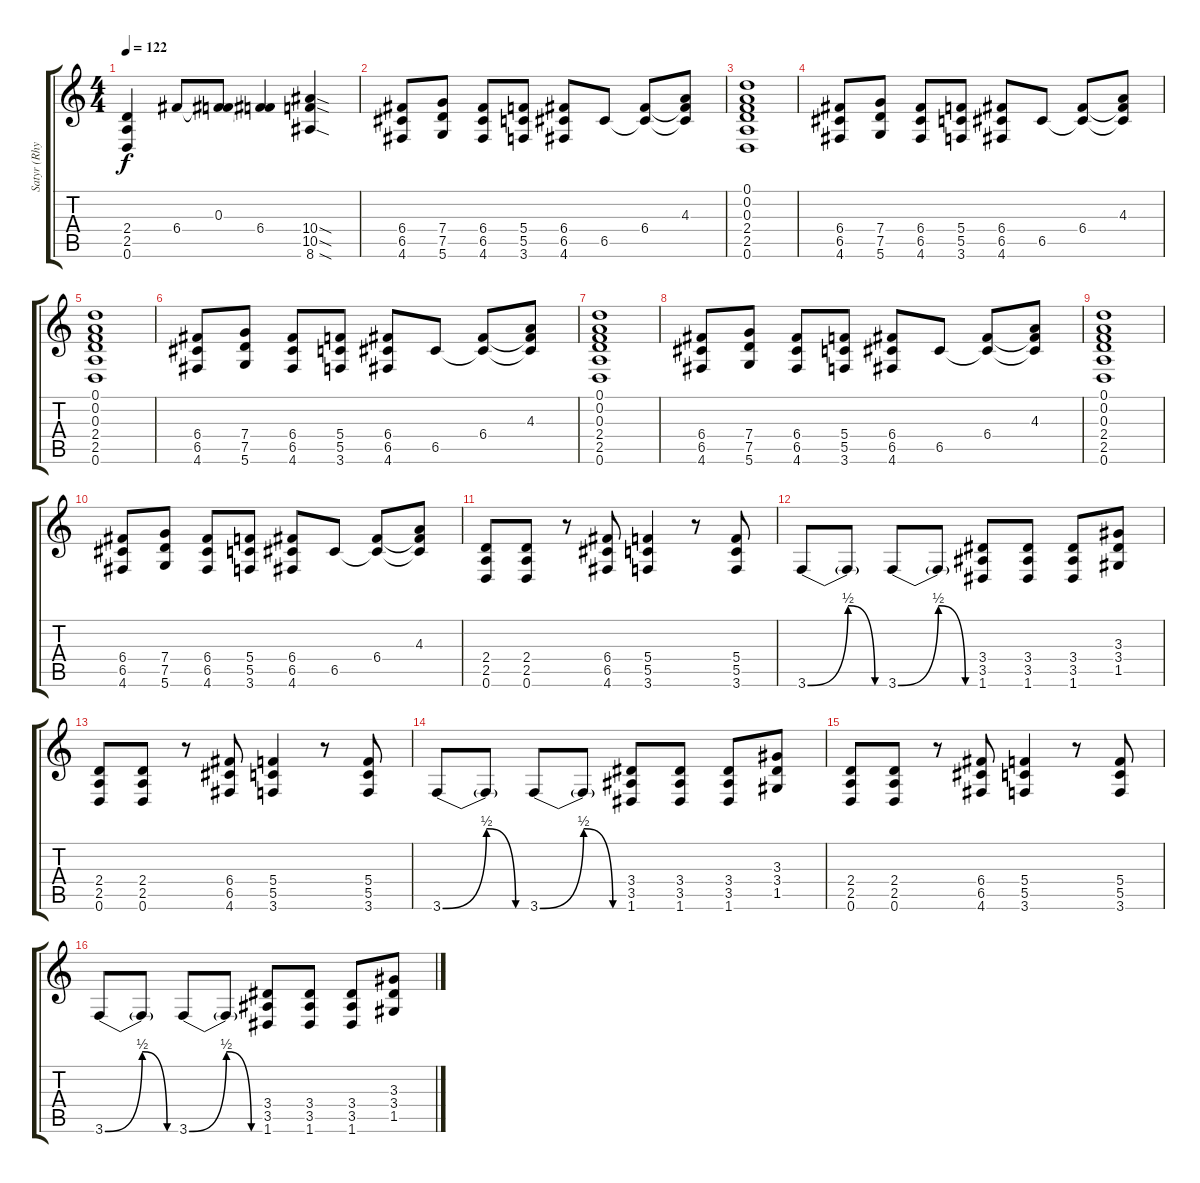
\track ("Satyr (Rhythm Guitar)" "Satyr (Rhy") {instrument distortionguitar}
\staff {score tabs}
\tuning (D4 A3 F3 C3 G2 D2) {hide}
\ts (4 4)
\tempo 122
\clef g2
\ks c
(2.4 2.5 0.6).4{dy f} 6.4.8 (0.3 6.4{t}).8 (0.3{t} 6.4).4 (10.4{sod} 10.5{sod} 8.6{sod}).4 |
(6.4 6.5 4.6).8 (7.4 7.5 5.6).8 (6.4 6.5 4.6).8 (5.4 5.5 3.6).8 (6.4 6.5 4.6).8 6.5.8 (6.4 6.5{t}).8 (4.3 6.4{t} 6.5{t}).8 |
(0.1 0.2 0.3 2.4 2.5 0.6).1 |
(6.4 6.5 4.6).8 (7.4 7.5 5.6).8 (6.4 6.5 4.6).8 (5.4 5.5 3.6).8 (6.4 6.5 4.6).8 6.5.8 (6.4 6.5{t}).8 (4.3 6.4{t} 6.5{t}).8 |
(0.1 0.2 0.3 2.4 2.5 0.6).1 |
(6.4 6.5 4.6).8 (7.4 7.5 5.6).8 (6.4 6.5 4.6).8 (5.4 5.5 3.6).8 (6.4 6.5 4.6).8 6.5.8 (6.4 6.5{t}).8 (4.3 6.4{t} 6.5{t}).8 |
(0.1 0.2 0.3 2.4 2.5 0.6).1 |
(6.4 6.5 4.6).8 (7.4 7.5 5.6).8 (6.4 6.5 4.6).8 (5.4 5.5 3.6).8 (6.4 6.5 4.6).8 6.5.8 (6.4 6.5{t}).8 (4.3 6.4{t} 6.5{t}).8 |
(0.1 0.2 0.3 2.4 2.5 0.6).1 |
(6.4 6.5 4.6).8 (7.4 7.5 5.6).8 (6.4 6.5 4.6).8 (5.4 5.5 3.6).8 (6.4 6.5 4.6).8 6.5.8 (6.4 6.5{t}).8 (4.3 6.4{t} 6.5{t}).8 |
(2.4 2.5 0.6).8 (2.4 2.5 0.6).8 r.8 (6.4 6.5 4.6).8 (5.4 5.5 3.6).4 r.8 (5.4 5.5 3.6).8 |
3.6{be (custom 0 0 30 2 50 0 60 0)}.8 3.6{t}.8 3.6{be (custom 0 0 30 2 50 0 60 0)}.8 3.6{t}.8 (3.4 3.5 1.6).8 (3.4 3.5 1.6).8 (3.4 3.5 1.6).8 (3.3 3.4 1.5).8 |
(2.4 2.5 0.6).8 (2.4 2.5 0.6).8 r.8 (6.4 6.5 4.6).8 (5.4 5.5 3.6).4 r.8 (5.4 5.5 3.6).8 |
3.6{be (custom 0 0 30 2 50 0 60 0)}.8 3.6{t}.8 3.6{be (custom 0 0 30 2 50 0 60 0)}.8 3.6{t}.8 (3.4 3.5 1.6).8 (3.4 3.5 1.6).8 (3.4 3.5 1.6).8 (3.3 3.4 1.5).8 |
(2.4 2.5 0.6).8 (2.4 2.5 0.6).8 r.8 (6.4 6.5 4.6).8 (5.4 5.5 3.6).4 r.8 (5.4 5.5 3.6).8 |
3.6{be (custom 0 0 30 2 50 0 60 0)}.8 3.6{t}.8 3.6{be (custom 0 0 30 2 50 0 60 0)}.8 3.6{t}.8 (3.4 3.5 1.6).8 (3.4 3.5 1.6).8 (3.4 3.5 1.6).8 (3.3 3.4 1.5).8
